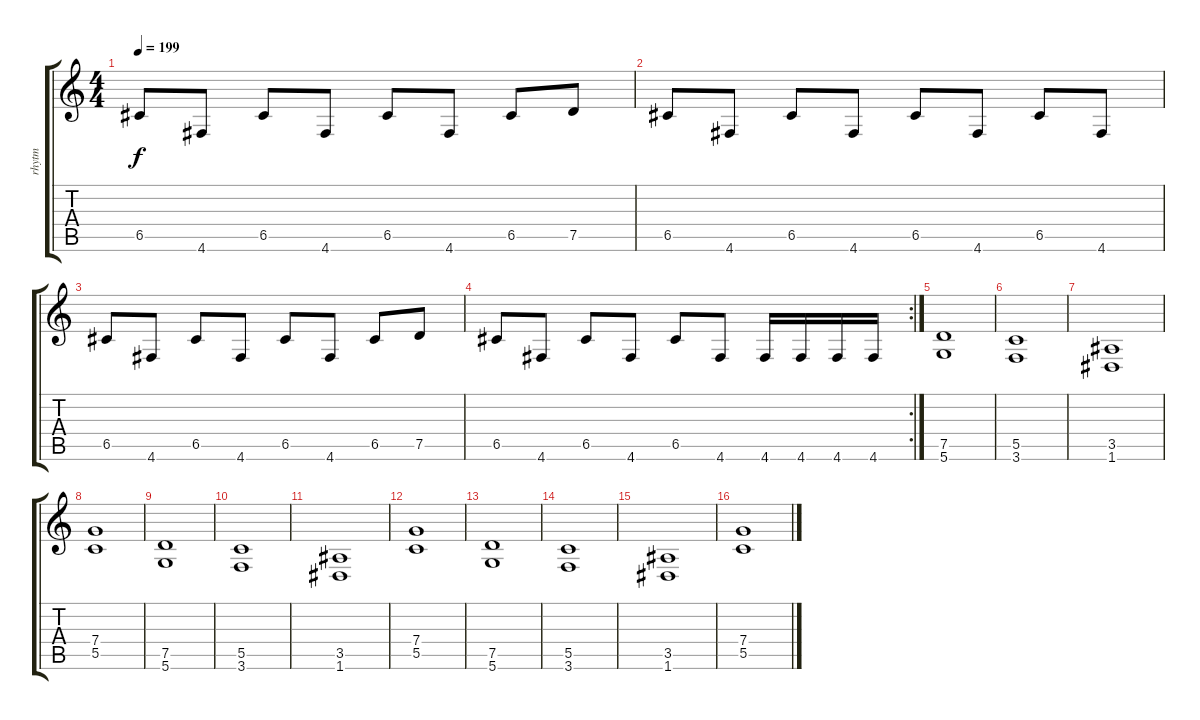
\track ("rhytm" "rhytm") {instrument distortionguitar}
\staff {score tabs}
\tuning (D4 A3 F3 C3 G2 D2) {hide}
\ts (4 4)
\tempo 199
\clef g2
\ks c
6.5.8{dy f} 4.6.8 6.5.8 4.6.8 6.5.8 4.6.8 6.5.8 7.5.8 |
6.5.8 4.6.8 6.5.8 4.6.8 6.5.8 4.6.8 6.5.8 4.6.8 |
6.5.8 4.6.8 6.5.8 4.6.8 6.5.8 4.6.8 6.5.8 7.5.8 |
\rc 2
6.5.8 4.6.8 6.5.8 4.6.8 6.5.8 4.6.8 4.6.16 4.6.16 4.6.16 4.6.16 |
(7.5 5.6).1 |
(5.5 3.6).1 |
(3.5 1.6).1 |
(7.4 5.5).1 |
(7.5 5.6).1 |
(5.5 3.6).1 |
(3.5 1.6).1 |
(7.4 5.5).1 |
(7.5 5.6).1 |
(5.5 3.6).1 |
(3.5 1.6).1 |
(7.4 5.5).1
